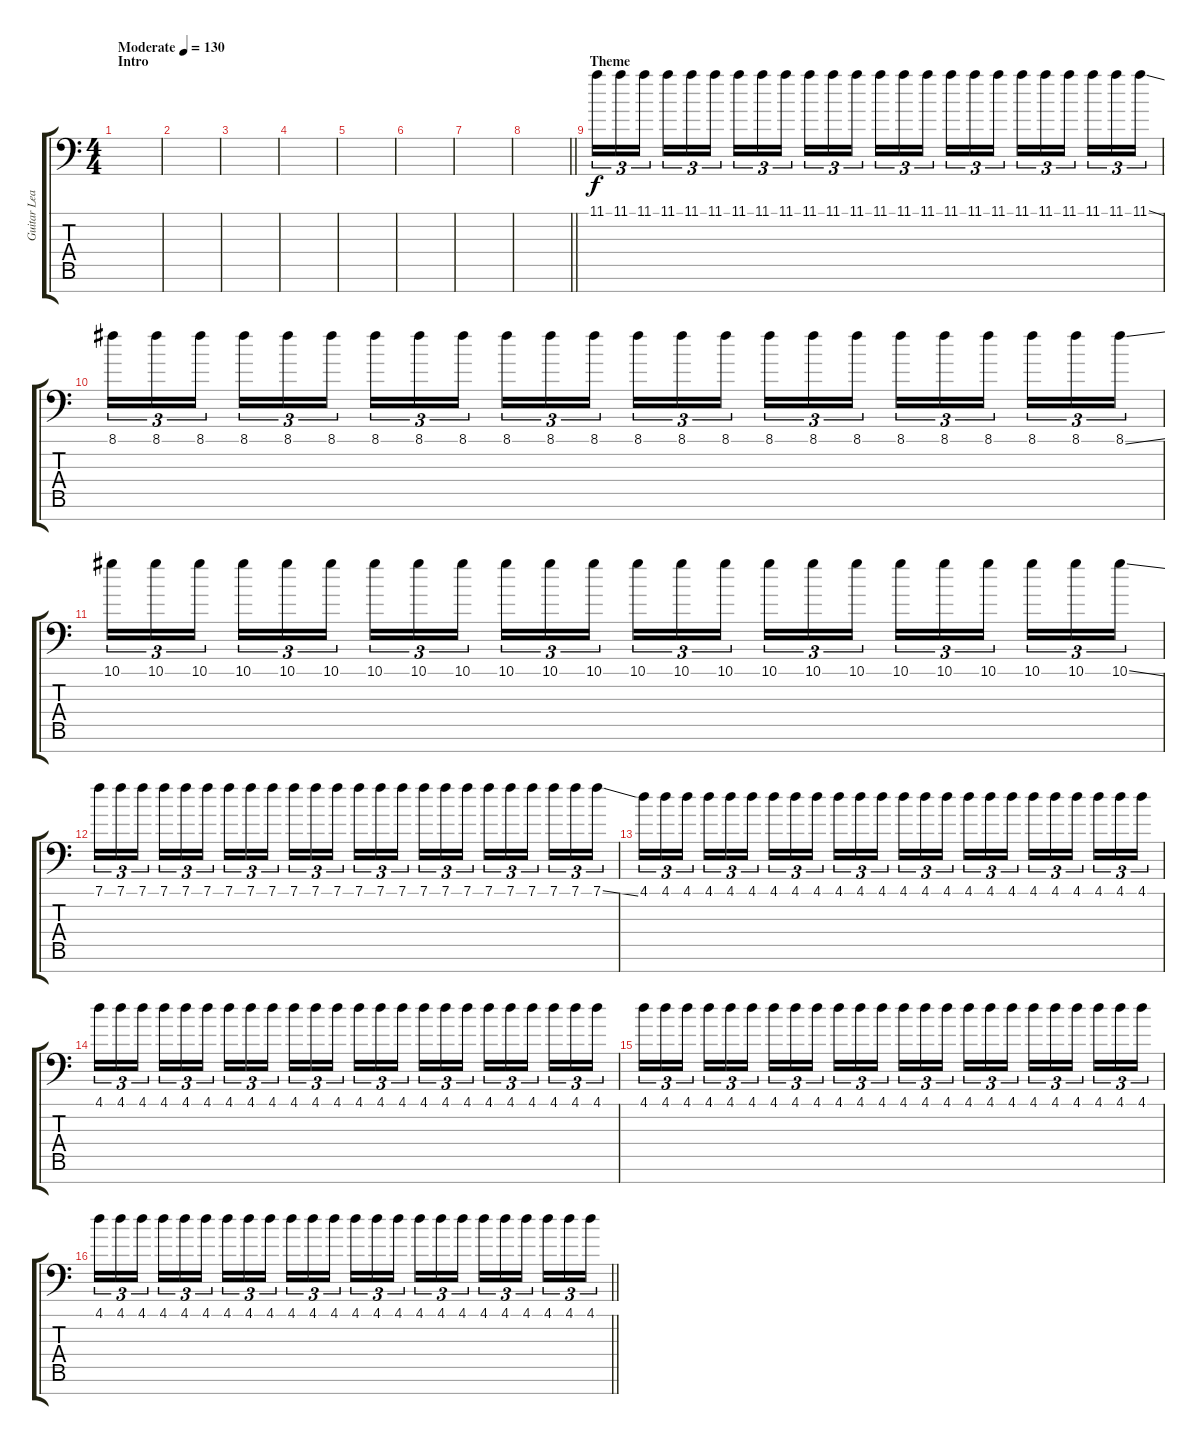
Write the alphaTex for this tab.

\track ("Guitar Leads (Fredrik Thordendal)" "Guitar Lea") {instrument overdrivenguitar}
\staff {score tabs}
\tuning (Bb3 F3 Db3 Ab2 Eb2 Bb1 D1) {hide}
\ts (4 4)
\section ("" "Intro")
\tempo (130 "Moderate")
\clef f4
\ks c
|
|
|
|
|
|
|
\barLineRight lightlight
|
\section ("" "Theme")
11.1.16{tu (3 2)} 11.1.16{tu (3 2)} 11.1.16{tu (3 2) beam splitsecondary} 11.1.16{tu (3 2)} 11.1.16{tu (3 2)} 11.1.16{tu (3 2)} 11.1.16{tu (3 2)} 11.1.16{tu (3 2)} 11.1.16{tu (3 2) beam splitsecondary} 11.1.16{tu (3 2)} 11.1.16{tu (3 2)} 11.1.16{tu (3 2)} 11.1.16{tu (3 2)} 11.1.16{tu (3 2)} 11.1.16{tu (3 2) beam splitsecondary} 11.1.16{tu (3 2)} 11.1.16{tu (3 2)} 11.1.16{tu (3 2)} 11.1.16{tu (3 2)} 11.1.16{tu (3 2)} 11.1.16{tu (3 2) beam splitsecondary} 11.1.16{tu (3 2)} 11.1.16{tu (3 2)} 11.1{ss}.16{tu (3 2)} |
8.1.16{tu (3 2)} 8.1.16{tu (3 2)} 8.1.16{tu (3 2) beam splitsecondary} 8.1.16{tu (3 2)} 8.1.16{tu (3 2)} 8.1.16{tu (3 2)} 8.1.16{tu (3 2)} 8.1.16{tu (3 2)} 8.1.16{tu (3 2) beam splitsecondary} 8.1.16{tu (3 2)} 8.1.16{tu (3 2)} 8.1.16{tu (3 2)} 8.1.16{tu (3 2)} 8.1.16{tu (3 2)} 8.1.16{tu (3 2) beam splitsecondary} 8.1.16{tu (3 2)} 8.1.16{tu (3 2)} 8.1.16{tu (3 2)} 8.1.16{tu (3 2)} 8.1.16{tu (3 2)} 8.1.16{tu (3 2) beam splitsecondary} 8.1.16{tu (3 2)} 8.1.16{tu (3 2)} 8.1{ss}.16{tu (3 2)} |
10.1.16{tu (3 2)} 10.1.16{tu (3 2)} 10.1.16{tu (3 2) beam splitsecondary} 10.1.16{tu (3 2)} 10.1.16{tu (3 2)} 10.1.16{tu (3 2)} 10.1.16{tu (3 2)} 10.1.16{tu (3 2)} 10.1.16{tu (3 2) beam splitsecondary} 10.1.16{tu (3 2)} 10.1.16{tu (3 2)} 10.1.16{tu (3 2)} 10.1.16{tu (3 2)} 10.1.16{tu (3 2)} 10.1.16{tu (3 2) beam splitsecondary} 10.1.16{tu (3 2)} 10.1.16{tu (3 2)} 10.1.16{tu (3 2)} 10.1.16{tu (3 2)} 10.1.16{tu (3 2)} 10.1.16{tu (3 2) beam splitsecondary} 10.1.16{tu (3 2)} 10.1.16{tu (3 2)} 10.1{ss}.16{tu (3 2)} |
7.1.16{tu (3 2)} 7.1.16{tu (3 2)} 7.1.16{tu (3 2) beam splitsecondary} 7.1.16{tu (3 2)} 7.1.16{tu (3 2)} 7.1.16{tu (3 2)} 7.1.16{tu (3 2)} 7.1.16{tu (3 2)} 7.1.16{tu (3 2) beam splitsecondary} 7.1.16{tu (3 2)} 7.1.16{tu (3 2)} 7.1.16{tu (3 2)} 7.1.16{tu (3 2)} 7.1.16{tu (3 2)} 7.1.16{tu (3 2) beam splitsecondary} 7.1.16{tu (3 2)} 7.1.16{tu (3 2)} 7.1.16{tu (3 2)} 7.1.16{tu (3 2)} 7.1.16{tu (3 2)} 7.1.16{tu (3 2) beam splitsecondary} 7.1.16{tu (3 2)} 7.1.16{tu (3 2)} 7.1{ss}.16{tu (3 2)} |
4.1.16{tu (3 2)} 4.1.16{tu (3 2)} 4.1.16{tu (3 2) beam splitsecondary} 4.1.16{tu (3 2)} 4.1.16{tu (3 2)} 4.1.16{tu (3 2)} 4.1.16{tu (3 2)} 4.1.16{tu (3 2)} 4.1.16{tu (3 2) beam splitsecondary} 4.1.16{tu (3 2)} 4.1.16{tu (3 2)} 4.1.16{tu (3 2)} 4.1.16{tu (3 2)} 4.1.16{tu (3 2)} 4.1.16{tu (3 2) beam splitsecondary} 4.1.16{tu (3 2)} 4.1.16{tu (3 2)} 4.1.16{tu (3 2)} 4.1.16{tu (3 2)} 4.1.16{tu (3 2)} 4.1.16{tu (3 2) beam splitsecondary} 4.1.16{tu (3 2)} 4.1.16{tu (3 2)} 4.1.16{tu (3 2)} |
4.1.16{tu (3 2)} 4.1.16{tu (3 2)} 4.1.16{tu (3 2) beam splitsecondary} 4.1.16{tu (3 2)} 4.1.16{tu (3 2)} 4.1.16{tu (3 2)} 4.1.16{tu (3 2)} 4.1.16{tu (3 2)} 4.1.16{tu (3 2) beam splitsecondary} 4.1.16{tu (3 2)} 4.1.16{tu (3 2)} 4.1.16{tu (3 2)} 4.1.16{tu (3 2)} 4.1.16{tu (3 2)} 4.1.16{tu (3 2) beam splitsecondary} 4.1.16{tu (3 2)} 4.1.16{tu (3 2)} 4.1.16{tu (3 2)} 4.1.16{tu (3 2)} 4.1.16{tu (3 2)} 4.1.16{tu (3 2) beam splitsecondary} 4.1.16{tu (3 2)} 4.1.16{tu (3 2)} 4.1.16{tu (3 2)} |
4.1.16{tu (3 2)} 4.1.16{tu (3 2)} 4.1.16{tu (3 2) beam splitsecondary} 4.1.16{tu (3 2)} 4.1.16{tu (3 2)} 4.1.16{tu (3 2)} 4.1.16{tu (3 2)} 4.1.16{tu (3 2)} 4.1.16{tu (3 2) beam splitsecondary} 4.1.16{tu (3 2)} 4.1.16{tu (3 2)} 4.1.16{tu (3 2)} 4.1.16{tu (3 2)} 4.1.16{tu (3 2)} 4.1.16{tu (3 2) beam splitsecondary} 4.1.16{tu (3 2)} 4.1.16{tu (3 2)} 4.1.16{tu (3 2)} 4.1.16{tu (3 2)} 4.1.16{tu (3 2)} 4.1.16{tu (3 2) beam splitsecondary} 4.1.16{tu (3 2)} 4.1.16{tu (3 2)} 4.1.16{tu (3 2)} |
\barLineRight lightlight
4.1.16{tu (3 2)} 4.1.16{tu (3 2)} 4.1.16{tu (3 2) beam splitsecondary} 4.1.16{tu (3 2)} 4.1.16{tu (3 2)} 4.1.16{tu (3 2)} 4.1.16{tu (3 2)} 4.1.16{tu (3 2)} 4.1.16{tu (3 2) beam splitsecondary} 4.1.16{tu (3 2)} 4.1.16{tu (3 2)} 4.1.16{tu (3 2)} 4.1.16{tu (3 2)} 4.1.16{tu (3 2)} 4.1.16{tu (3 2) beam splitsecondary} 4.1.16{tu (3 2)} 4.1.16{tu (3 2)} 4.1.16{tu (3 2)} 4.1.16{tu (3 2)} 4.1.16{tu (3 2)} 4.1.16{tu (3 2) beam splitsecondary} 4.1.16{tu (3 2)} 4.1.16{tu (3 2)} 4.1.16{tu (3 2)}
